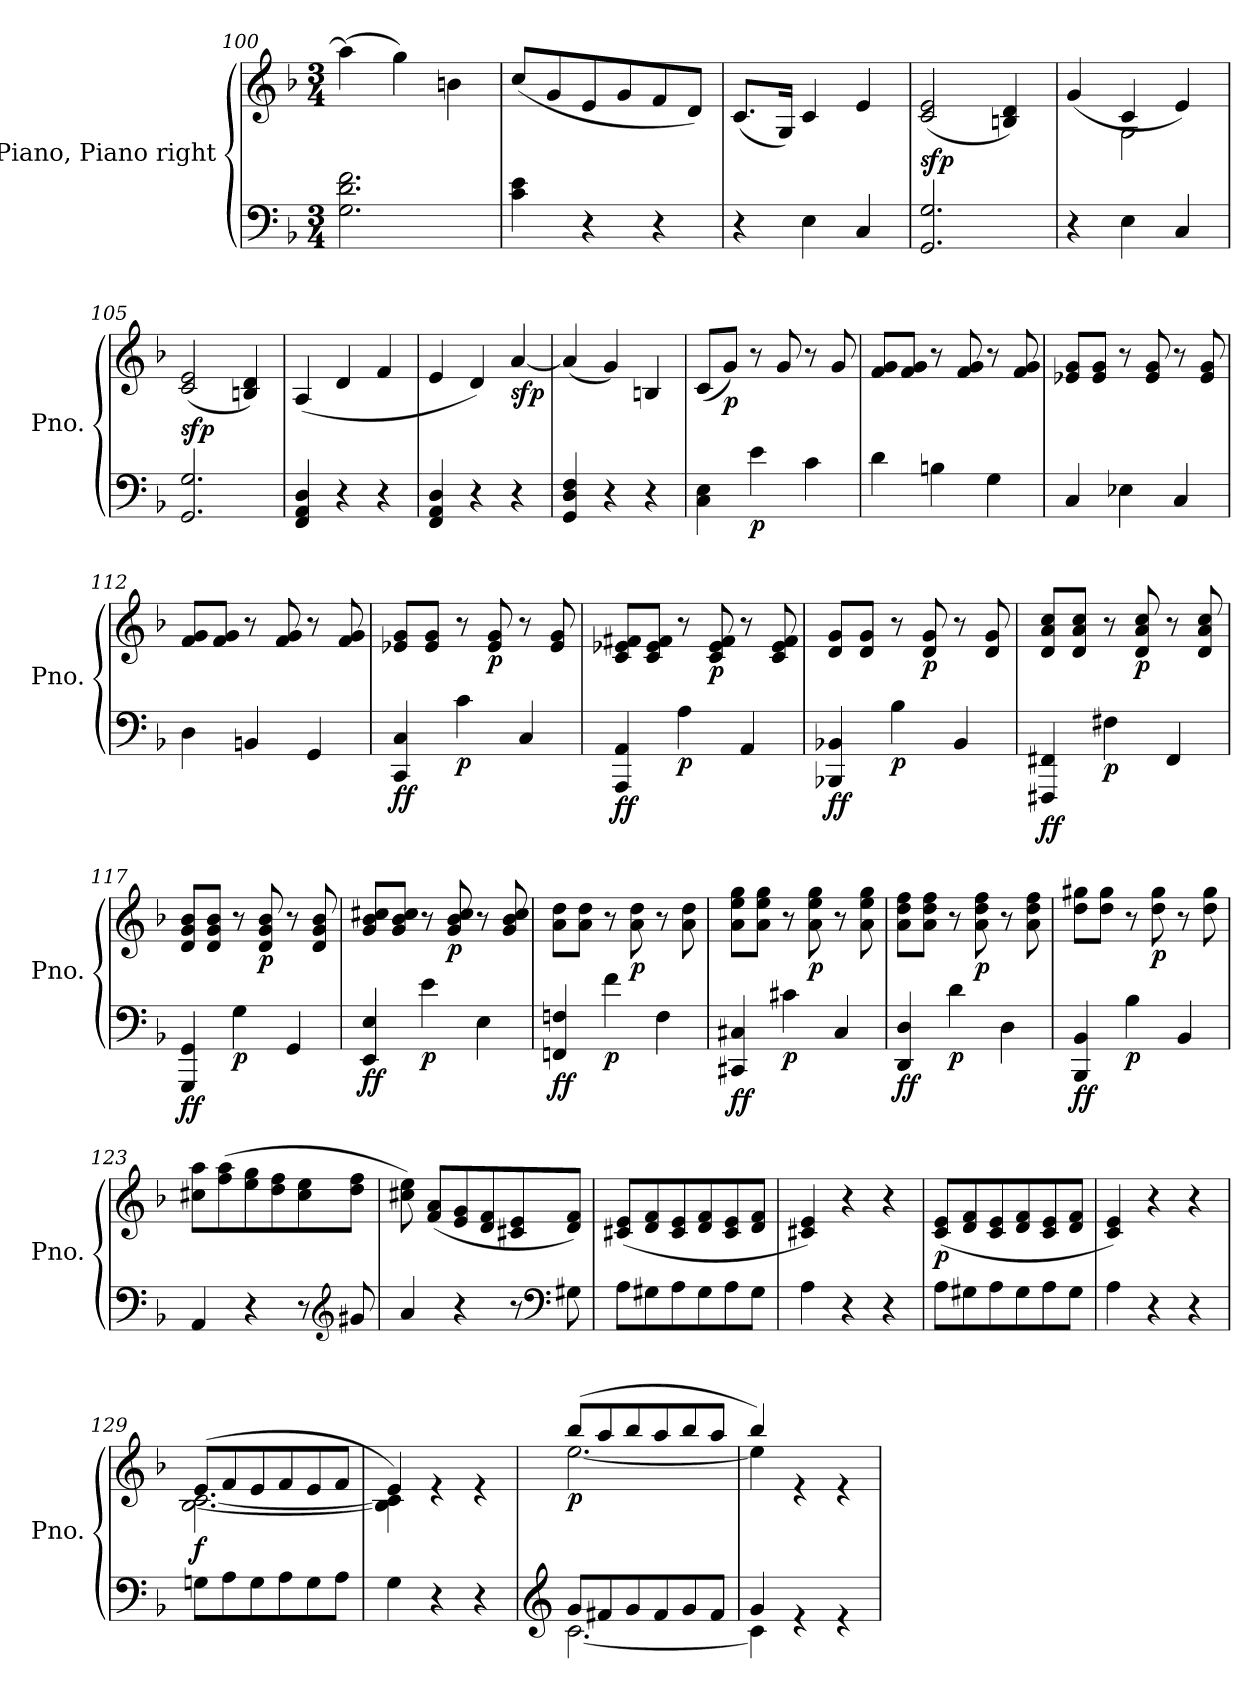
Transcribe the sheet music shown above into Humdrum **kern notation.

**kern	**kern	**dynam
*part1	*part1	*part1
*staff2	*staff1	*staff1/2
*I"Piano, Piano right	*	*
*I'Pno.	*	*
*clefF4	*clefG2	*
*k[b-]	*k[b-]	*
*M3/4	*M3/4	*
=100	=100	=100
2.G\ 2.d\ 2.f\	(>4aa\]	.
.	4gg\)	.
.	4bn\	.
=101	=101	=101
4c\ 4e\	(<8cc/L	.
.	8g/	.
4r	8e/	.
.	8g/	.
4r	8f/	.
.	8d/J)	.
=102	=102	=102
4r	(<8.c/L	.
.	16G/Jk)	.
4E\	4c/	.
4C/	4e/	.
=103	=103	=103
!	!	!LO:DY:a=2
2.GG/ 2.G/	(<2c/ 2e/	sfp
.	4Bn/ 4d/)	.
=104	=104	=104
*	*^	*
4r	(>4g/	4ryy	.
4E\	4c/	2G\	.
4C/	4e/)	.	.
*	*v	*v	*
=105	=105	=105
!	!	!LO:DY:a=2
2.GG/ 2.G/	(<2c/ 2e/	sfp
.	4Bn/ 4d/)	.
=106	=106	=106
4FF/ 4AA/ 4D/	(<4A/	.
4r	4d/	.
4r	4f/	.
=107	=107	=107
4FF/ 4AA/ 4D/	4e/	.
4r	4d/)	.
!	!	!LO:DY:b
4r	[4a/	sfp
=108	=108	=108
4GG/ 4D/ 4F/	(<4a/]	.
4r	4g/)	.
4r	4Bn/	.
=109	=109	=109
4C\ 4E\	(<8c/L	.
!	!	!LO:DY:b
.	8g/J)	p
!	!	!LO:DY:b=2
4e\	8r	p
.	8g/	.
4c\	8r	.
.	8g/	.
=110	=110	=110
4d\	8f/ 8g/L	.
.	8f/ 8g/J	.
4Bn\	8r	.
.	8f/ 8g/	.
4G\	8r	.
.	8f/ 8g/	.
=111	=111	=111
4C/	8e-X/ 8g/L	.
.	8e-/ 8g/J	.
4E-X\	8r	.
.	8e-/ 8g/	.
4C/	8r	.
.	8e-/ 8g/	.
=112	=112	=112
4D\	8f/ 8g/L	.
.	8f/ 8g/J	.
4BBn/	8r	.
.	8f/ 8g/	.
4GG/	8r	.
.	8f/ 8g/	.
=113	=113	=113
!	!	!LO:DY:b=2
!	!	!LO:DY:n=1:b
4CC/ 4C/	8e-X/ 8g/L	f f
.	8e-/ 8g/J	.
!	!	!LO:DY:n=2:b=2
4c\	8r	p
!	!	!LO:DY:n=3:b
.	8e-/ 8g/	p
4C/	8r	.
.	8e-/ 8g/	.
=114	=114	=114
!	!	!LO:DY:b=2
!	!	!LO:DY:n=1:b
4AAA/ 4AA/	8c/ 8e-X/ 8f#X/L	f f
.	8c/ 8e-/ 8f#/J	.
!	!	!LO:DY:n=2:b=2
4A\	8r	p
!	!	!LO:DY:n=3:b
.	8c/ 8e-/ 8f#/	p
4AA/	8r	.
.	8c/ 8e-/ 8f#/	.
=115	=115	=115
!	!	!LO:DY:b=2
!	!	!LO:DY:n=1:b
4BBB-X/ 4BB-X/	8d/ 8g/L	f f
.	8d/ 8g/J	.
!	!	!LO:DY:n=2:b=2
4B-\	8r	p
!	!	!LO:DY:n=3:b
.	8d/ 8g/	p
4BB-/	8r	.
.	8d/ 8g/	.
=116	=116	=116
!	!	!LO:DY:b=2
!	!	!LO:DY:n=1:b
4FFF#X/ 4FF#X/	8d/ 8a/ 8cc/L	f f
.	8d/ 8a/ 8cc/J	.
!	!	!LO:DY:n=2:b=2
4F#X\	8r	p
!	!	!LO:DY:n=3:b
.	8d/ 8a/ 8cc/	p
4FF#/	8r	.
.	8d/ 8a/ 8cc/	.
=117	=117	=117
!	!	!LO:DY:b=2
!	!	!LO:DY:n=1:b
4GGG/ 4GG/	8d/ 8g/ 8b-/L	f f
.	8d/ 8g/ 8b-/J	.
!	!	!LO:DY:n=2:b=2
4G\	8r	p
!	!	!LO:DY:n=3:b
.	8d/ 8g/ 8b-/	p
4GG/	8r	.
.	8d/ 8g/ 8b-/	.
=118	=118	=118
!	!	!LO:DY:b=2
!	!	!LO:DY:n=1:b
4EE/ 4E/	8g/ 8b-/ 8cc#X/L	f f
.	8g/ 8b-/ 8cc#/J	.
!	!	!LO:DY:n=2:b=2
4e\	8r	p
!	!	!LO:DY:n=3:b
.	8g/ 8b-/ 8cc#/	p
4E\	8r	.
.	8g/ 8b-/ 8cc#/	.
=119	=119	=119
!	!	!LO:DY:b=2
!	!	!LO:DY:n=1:b
4FFn/ 4Fn/	8a\ 8dd\L	f f
.	8a\ 8dd\J	.
!	!	!LO:DY:n=2:b=2
4f\	8r	p
!	!	!LO:DY:n=3:b
.	8a\ 8dd\	p
4F\	8r	.
.	8a\ 8dd\	.
=120	=120	=120
!	!	!LO:DY:b=2
!	!	!LO:DY:n=1:b
4CC#X/ 4C#X/	8a\ 8ee\ 8gg\L	f f
.	8a\ 8ee\ 8gg\J	.
!	!	!LO:DY:n=2:b=2
4c#X\	8r	p
!	!	!LO:DY:n=3:b
.	8a\ 8ee\ 8gg\	p
4C#/	8r	.
.	8a\ 8ee\ 8gg\	.
=121	=121	=121
!	!	!LO:DY:b=2
!	!	!LO:DY:n=1:b
4DD/ 4D/	8a\ 8dd\ 8ff\L	f f
.	8a\ 8dd\ 8ff\J	.
!	!	!LO:DY:n=2:b=2
4d\	8r	p
!	!	!LO:DY:n=3:b
.	8a\ 8dd\ 8ff\	p
4D\	8r	.
.	8a\ 8dd\ 8ff\	.
=122	=122	=122
!	!	!LO:DY:b=2
!	!	!LO:DY:n=1:b
4BBB-/ 4BB-/	8dd\ 8gg#X\L	f f
.	8dd\ 8gg#\J	.
!	!	!LO:DY:n=2:b=2
4B-\	8r	p
!	!	!LO:DY:n=3:b
.	8dd\ 8gg#\	p
4BB-/	8r	.
.	8dd\ 8gg#\	.
=123	=123	=123
4AA/	8cc#X\ 8aa\L	.
.	(>8ff\ 8aa\	.
4r	8ee\ 8gg\	.
.	8dd\ 8ff\	.
8r	8cc#\ 8ee\	.
*clefG2	*	*
8g#X/	8dd\ 8ff\J	.
=124	=124	=124
4a/	8cc#X\ 8ee\)	.
.	(<8f/ 8a/L	.
4r	8e/ 8g/	.
.	8d/ 8f/	.
8r	8c#X/ 8e/	.
*clefF4	*	*
8G#X\	8d/ 8f/J)	.
=125	=125	=125
8A\L	(<8c#X/ 8e/L	.
8G#X\	8d/ 8f/	.
8A\	8c#/ 8e/	.
8G#\	8d/ 8f/	.
8A\	8c#/ 8e/	.
8G#\J	8d/ 8f/J	.
=126	=126	=126
4A\	4c#X/ 4e/)	.
4r	4r	.
4r	4r	.
=127	=127	=127
!	!	!LO:DY:b
8A\L	(<8c/ 8e/L	p
8G#X\	8d/ 8f/	.
8A\	8c/ 8e/	.
8G#\	8d/ 8f/	.
8A\	8c/ 8e/	.
8G#\J	8d/ 8f/J	.
=128	=128	=128
4A\	4c/ 4e/)	.
4r	4r	.
4r	4r	.
=129	=129	=129
*	*^	*
!	!	!	!LO:DY:a=2
8Gn\L	(>8e/L	[2.B-\ [2.c\	f
8A\	8f/	.	.
8G\	8e/	.	.
8A\	8f/	.	.
8G\	8e/	.	.
8A\J	8f/J	.	.
=130	=130	=130	=130
4G\	4e/)	4B-\] 4c\]	.
4r	4re	2ryy	.
4r	4re	.	.
=131	=131	=131	=131
*clefG2	*	*	*
*^	*	*	*
!	!	!	!	!LO:DY:b
8g/L	[2.c\	(>8bb-/L	[2.ee\	p
8f#X/	.	8aa/	.	.
8g/	.	8bb-/	.	.
8f#/	.	8aa/	.	.
8g/	.	8bb-/	.	.
8f#/J	.	8aa/J	.	.
=132	=132	=132	=132	=132
4g/	4c\]	4bb-/)	4ee\]	.
4re	2ryy	4re	2ryy	.
4re	.	4re	.	.
*v	*v	*	*	*
*	*v	*v	*
=	=	=
*-	*-	*-
